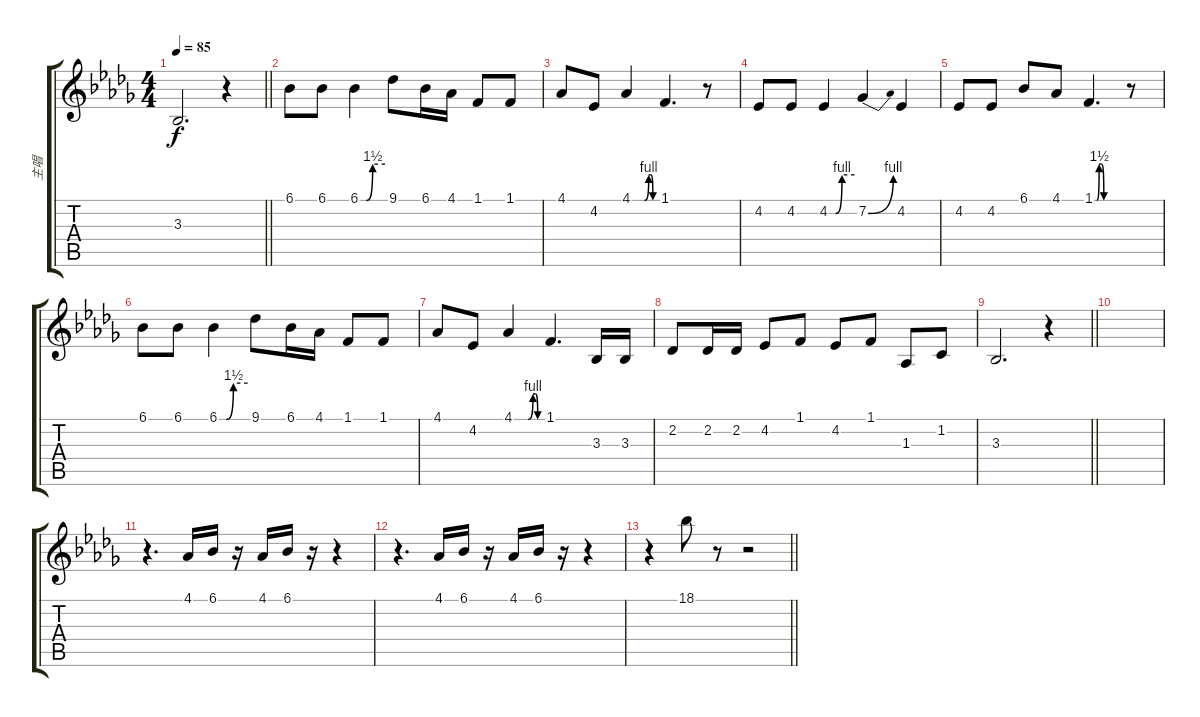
\track ("主唱" "主唱") {instrument harmonica}
\staff {score tabs}
\tuning (E4 B3 G3 D3 A2 E2) {hide}
\ts (4 4)
\tempo 85
\clef g2
\barLineRight lightlight
\ks db
3.3.2{d dy f} r.4 |
6.1.8 6.1.8 6.1{be (custom 0 0 15 0 30 6 60 6)}.4 9.1.8 6.1.16 4.1.16 1.1.8 1.1.8 |
4.1.8{txt ""} 4.2.8 4.1{be (custom 0 0 30 0 40 4 45 4 50 0 60 0)}.4 1.1.4{d} r.8 |
4.2.8 4.2.8 4.2{be (custom 0 0 15 0 30 4 60 4)}.4 7.2{be (bend 0 0 60 4)}.4 4.2.4 |
4.2.8 4.2.8 6.1.8 4.1.8 1.1{be (custom 0 0 5 0 10 6 15 6 20 0 60 0)}.4{d} r.8 |
6.1.8 6.1.8 6.1{be (custom 0 0 15 0 30 6 60 6)}.4 9.1.8 6.1.16 4.1.16 1.1.8 1.1.8 |
4.1.8 4.2.8 4.1{be (custom 0 0 30 0 40 4 45 4 50 0 60 0)}.4 1.1.4{d} 3.3.16 3.3.16 |
2.2.8 2.2.16 2.2.16 4.2.8 1.1.8 4.2.8 1.1.8 1.3.8 1.2.8 |
\barLineRight lightlight
3.3.2{d} r.4 |
|
r.4{d} 4.1.16 6.1.16 r.16 4.1.16 6.1.16 r.16 r.4 |
r.4{d} 4.1.16{txt ""} 6.1.16 r.16 4.1.16 6.1.16 r.16 r.4 |
\barLineRight lightlight
r.4 18.1.8 r.8 r.2
